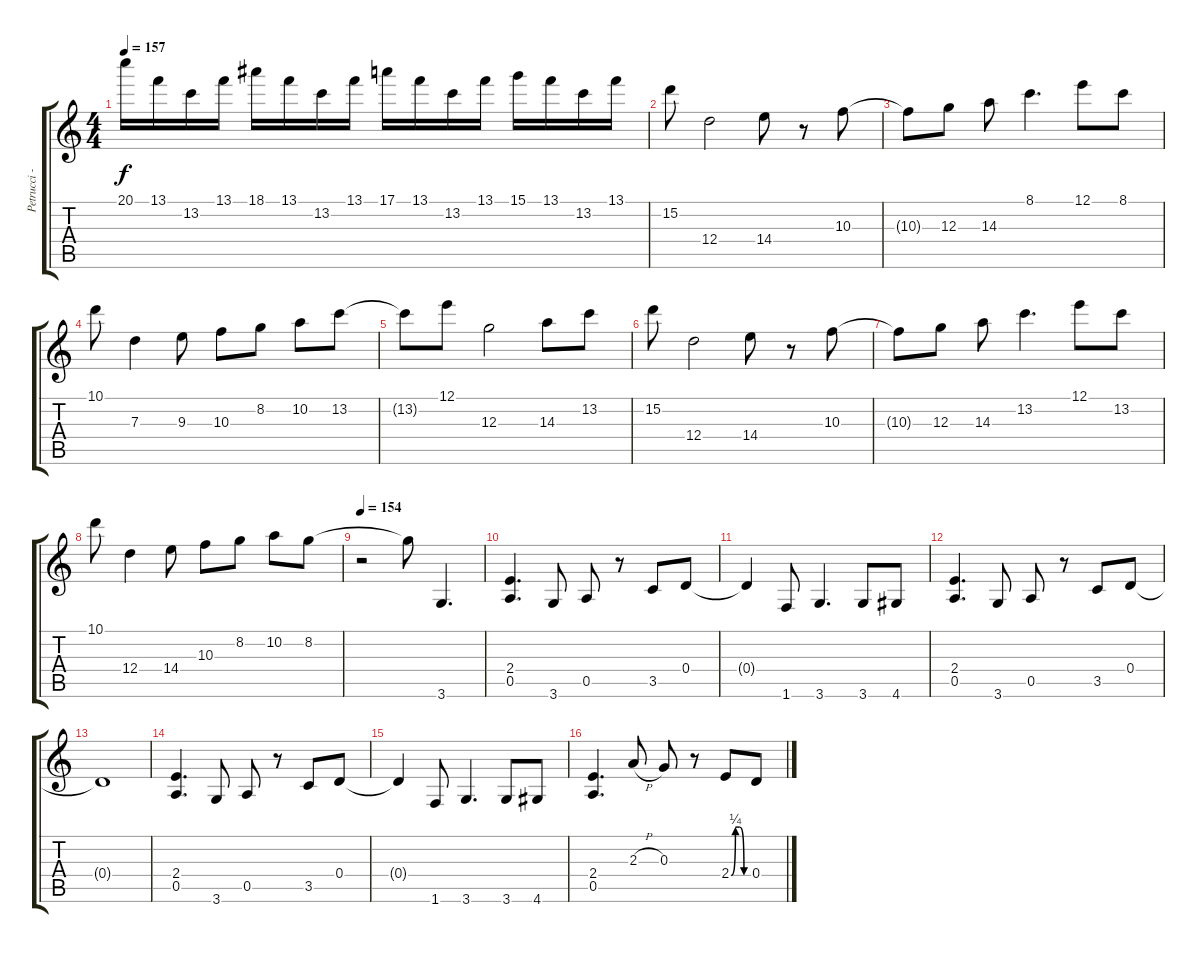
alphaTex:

\track ("Petrucci - Overdriven Guitar" "Petrucci -") {instrument distortionguitar}
\staff {score tabs}
\tuning (E4 B3 G3 D3 A2 E2) {hide}
\ts (4 4)
\tempo 157
\clef g2
\ks c
20.1.16{dy f} 13.1.16 13.2.16 13.1.16 18.1.16 13.1.16 13.2.16 13.1.16 17.1.16 13.1.16 13.2.16 13.1.16 15.1.16 13.1.16 13.2.16 13.1.16 |
15.2.8 12.4.2 14.4.8 r.8 10.3.8 |
10.3{t}.8 12.3.8 14.3.8 8.1.4{d} 12.1.8 8.1.8 |
10.1.8 7.3.4 9.3.8 10.3.8 8.2.8 10.2.8 13.2.8 |
13.2{t}.8 12.1.8 12.3.2 14.3.8 13.2.8 |
15.2.8 12.4.2 14.4.8 r.8 10.3.8 |
10.3{t}.8 12.3.8 14.3.8 13.2.4{d} 12.1.8 13.2.8 |
10.1.8 12.4.4 14.4.8 10.3.8 8.2.8 10.2.8 8.2.8 |
\tempo 154
r.2 8.2{t}.8 3.6.4{d} |
(2.4 0.5).4{d} 3.6.8 0.5.8 r.8 3.5.8 0.4.8 |
0.4{t}.4 1.6.8 3.6.4{d} 3.6.8 4.6.8 |
(2.4 0.5).4{d} 3.6.8 0.5.8 r.8 3.5.8 0.4.8 |
0.4{t}.1 |
(2.4 0.5).4{d} 3.6.8 0.5.8 r.8 3.5.8 0.4.8 |
0.4{t}.4 1.6.8 3.6.4{d} 3.6.8 4.6.8 |
(2.4 0.5).4{d} 2.3{h}.8 0.3.8 r.8 2.4{be (custom 0 0 15 1 30 1 45 0 60 0)}.8 0.4.8
